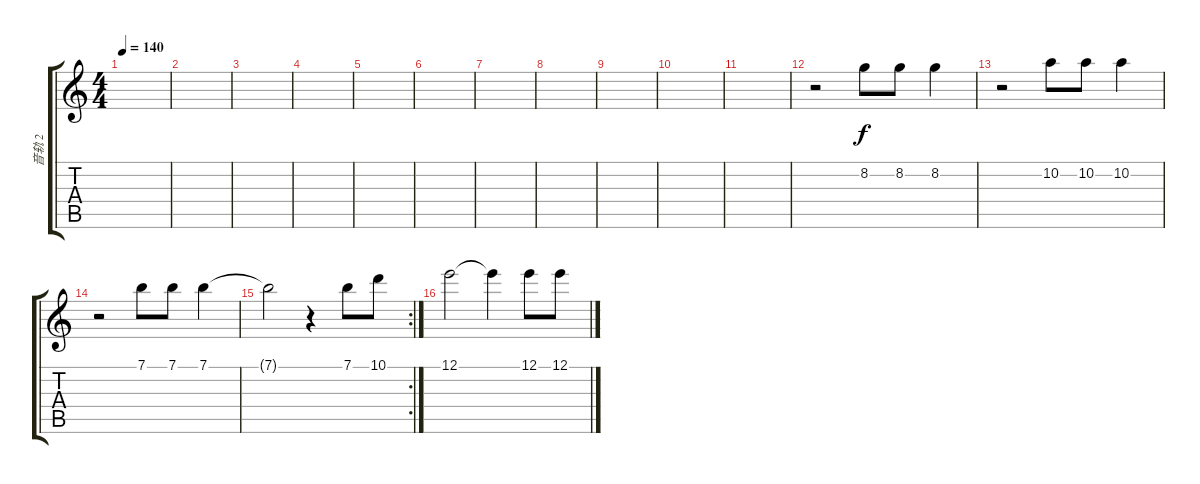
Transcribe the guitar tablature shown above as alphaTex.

\track ("音轨 2" "音轨 2") {instrument acousticguitarsteel}
\staff {score tabs}
\tuning (E4 B3 G3 D3 A2 E2) {hide}
\ts (4 4)
\tempo 140
\clef g2
\ks c
|
|
|
|
|
|
|
|
|
|
|
r.2 8.2.8 8.2.8 8.2.4 |
r.2 10.2.8 10.2.8 10.2.4 |
r.2 7.1.8 7.1.8 7.1.4 |
\rc 2
7.1{t}.2 r.4 7.1.8 10.1.8 |
12.1.2 12.1{t}.4 12.1.8 12.1.8
